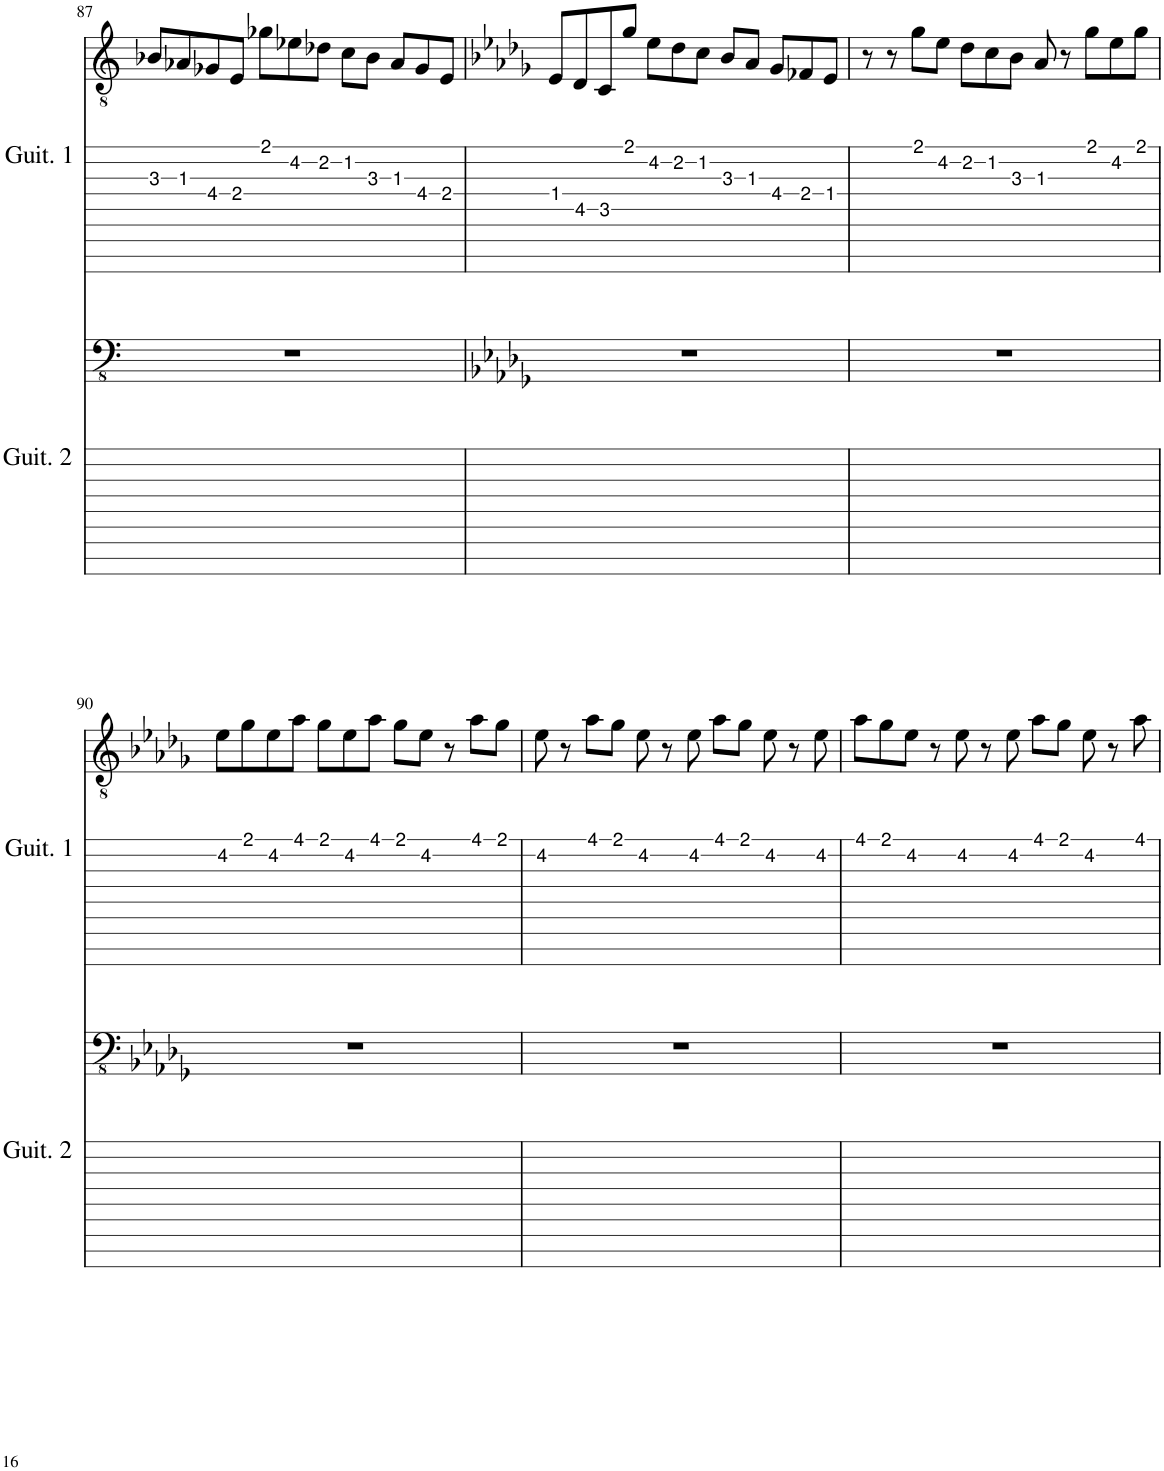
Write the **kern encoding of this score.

**kern	**kern	**kern	**kern
*part2	*part2	*part1	*part1
*staff4	*staff3	*staff2	*staff1
*I"Guitar 2	*	*I"Guitar 1	*
*I'Guit. 2	*	*I'Guit. 1	*
!!LO:PB:g=z
*	*clefFv4	*	*clefGv2
*k[]	*k[]	*k[]	*k[]
*M12/8	*M12/8	*M12/8	*M12/8
=87	=87	=87	=87
1.r	1.r	8B-L	8B-X/L
.	.	8A-	8A-X/
.	.	8G-J	8G-X/
.	.	8EL	8E/J
.	.	8g-	8g-X\L
.	.	8e-J	8e-X\
.	.	8d-L	8d-X\J
.	.	8c	8c\L
.	.	8B-J	8B-\J
.	.	8A-L	8A-/L
.	.	8G-	8G-/
.	.	8EJ	8E/J
=88	=88	=88	=88
*k[b-e-a-d-g-]	*k[b-e-a-d-g-]	*k[b-e-a-d-g-]	*k[b-e-a-d-g-]
1.r	1.r	8E-L	8E-/L
.	.	8D-	8D-/
.	.	8CJ	8C/
.	.	8g-L	8g-/J
.	.	8e-	8e-\L
.	.	8d-J	8d-\
.	.	8cL	8c\J
.	.	8B-	8B-/L
.	.	8A-J	8A-/J
.	.	8G-L	8G-/L
.	.	8F-	8F-X/
.	.	8E-J	8E-/J
=89	=89	=89	=89
1.r	1.r	8r	8r
.	.	8r	8r
.	.	8g-	8g-\L
.	.	8e-L	8e-\J
.	.	8d-	8d-\L
.	.	8cJ	8c\
.	.	8B-L	8B-\J
.	.	8A-J	8A-/
.	.	8r	8r
.	.	8g-L	8g-\L
.	.	8e-	8e-\
.	.	8g-J	8g-\J
!!LO:LB:g=z
=90	=90	=90	=90
1.r	1.r	8e-L	8e-\L
.	.	8g-	8g-\
.	.	8e-J	8e-\
.	.	8a-L	8a-\J
.	.	8g-	8g-\L
.	.	8e-J	8e-\
.	.	8a-L	8a-\J
.	.	8g-	8g-\L
.	.	8e-J	8e-\J
.	.	8r	8r
.	.	8a-L	8a-\L
.	.	8g-J	8g-\J
=91	=91	=91	=91
1.r	1.r	8e-	8e-\
.	.	8r	8r
.	.	8a-	8a-\L
.	.	8g-L	8g-\J
.	.	8e-J	8e-\
.	.	8r	8r
.	.	8e-L	8e-\
.	.	8a-	8a-\L
.	.	8g-J	8g-\J
.	.	8e-	8e-\
.	.	8r	8r
.	.	8e-	8e-\
=92	=92	=92	=92
1.r	1.r	8a-L	8a-\L
.	.	8g-	8g-\
.	.	8e-J	8e-\J
.	.	8r	8r
.	.	8e-	8e-\
.	.	8r	8r
.	.	8e-L	8e-\
.	.	8a-	8a-\L
.	.	8g-J	8g-\J
.	.	8e-	8e-\
.	.	8r	8r
.	.	8a-	8a-\
=	=	=	=
*-	*-	*-	*-
